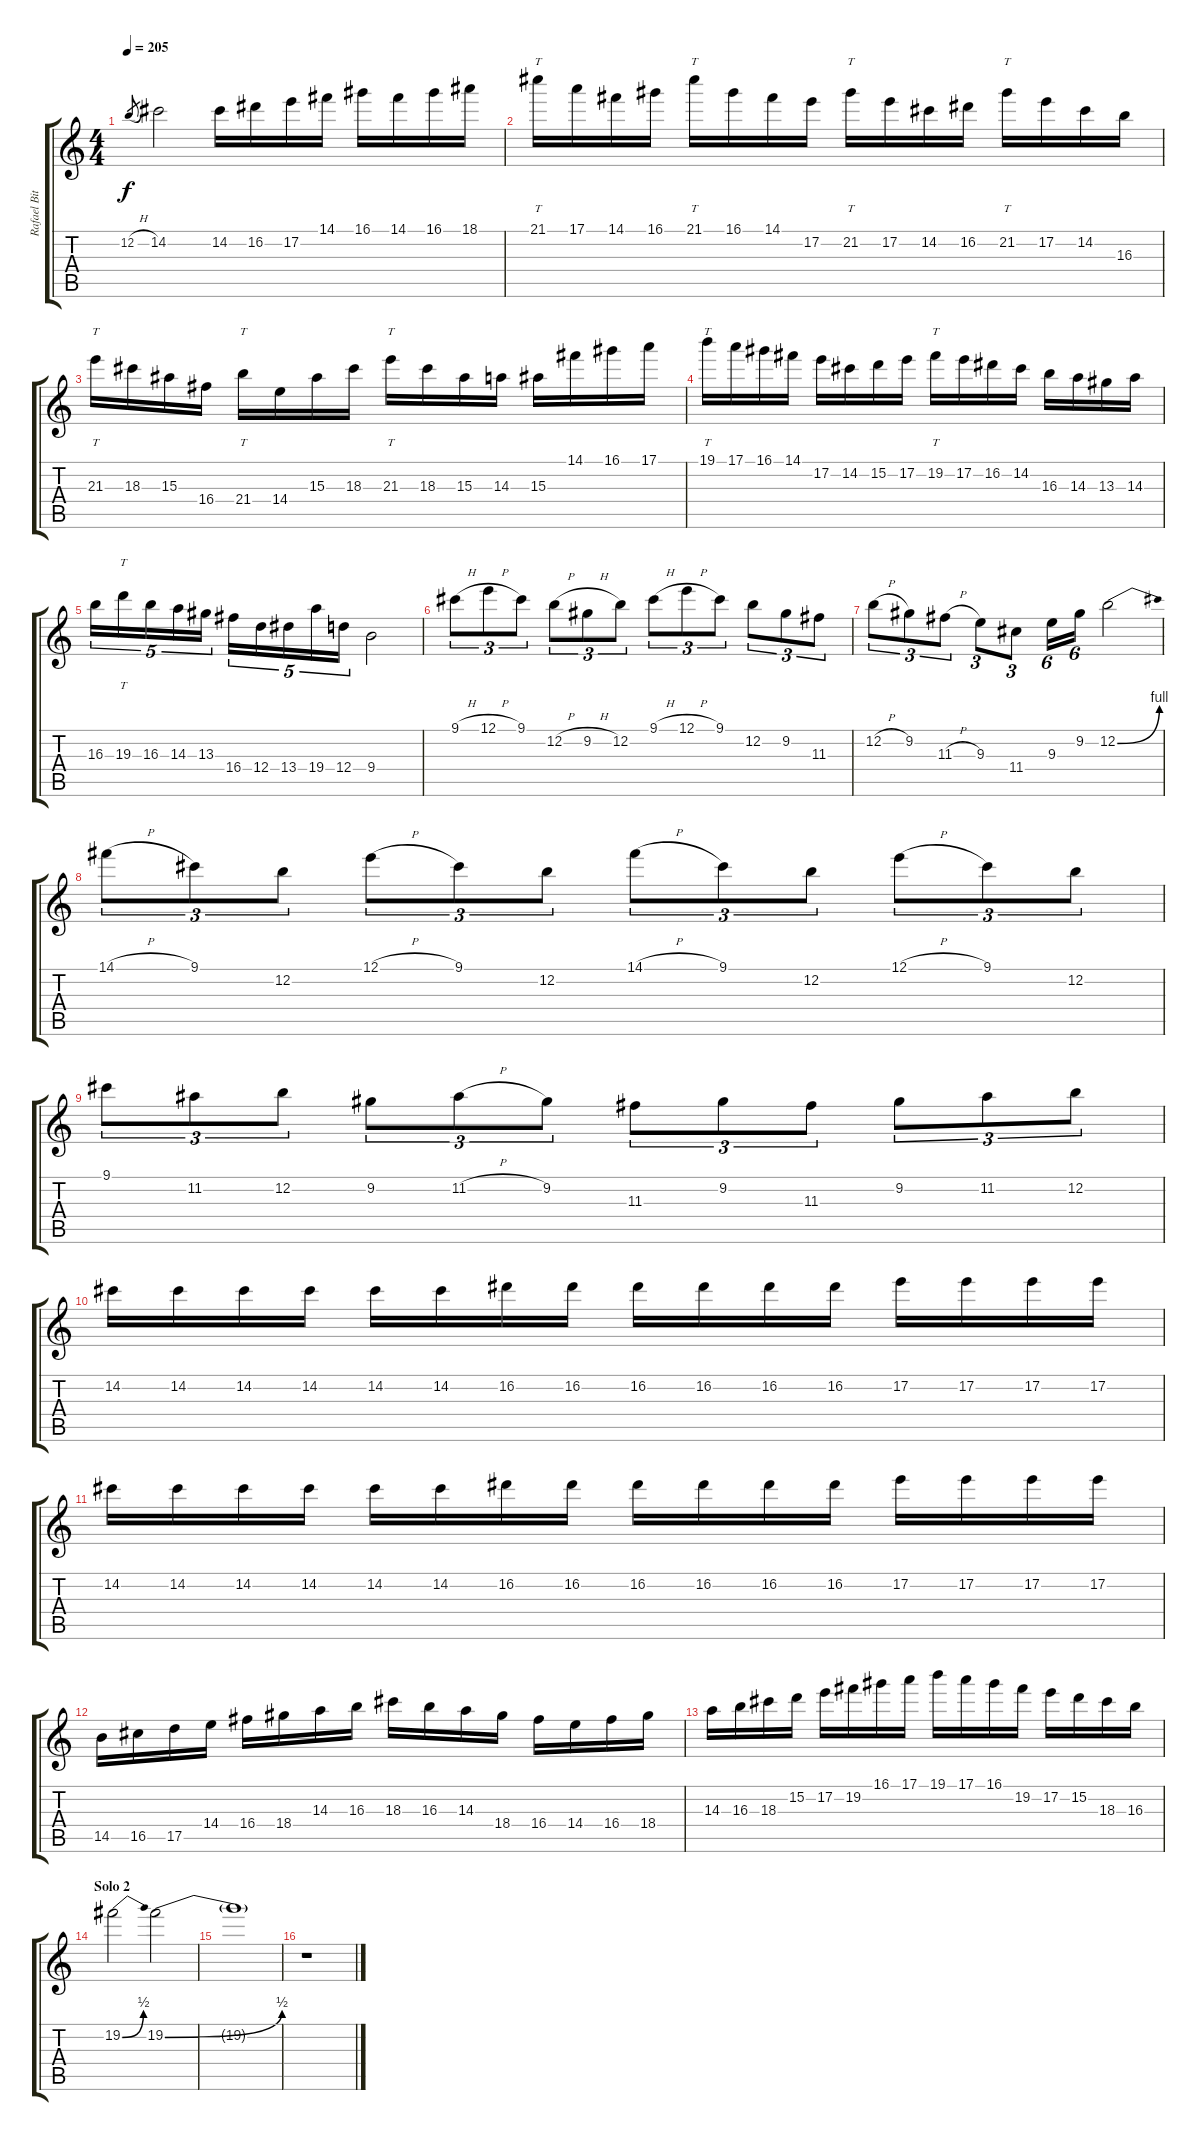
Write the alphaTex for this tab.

\track ("Rafael Bittencourt (Solo)" "Rafael Bit") {instrument distortionguitar}
\staff {score tabs}
\tuning (E4 B3 G3 D3 A2 E2) {hide}
\ts (4 4)
\tempo 205
\clef g2
\ks c
12.2{h}.8{gr dy f} 14.2.2 14.2.16 16.2.16 17.2.16 14.1.16 16.1.16 14.1.16 16.1.16 18.1.16 |
21.1.16{tt} 17.1.16 14.1.16 16.1.16 21.1.16{tt} 16.1.16 14.1.16 17.2.16 21.2.16{tt} 17.2.16 14.2.16 16.2.16 21.2.16{tt} 17.2.16 14.2.16 16.3.16 |
21.3.16{tt} 18.3.16 15.3.16 16.4.16 21.4.16{tt} 14.4.16 15.3.16 18.3.16 21.3.16{tt} 18.3.16 15.3.16 14.3.16 15.3.16 14.1.16 16.1.16 17.1.16 |
19.1.16{tt} 17.1.16 16.1.16 14.1.16 17.2.16 14.2.16 15.2.16 17.2.16 19.2.16{tt} 17.2.16 16.2.16 14.2.16 16.3.16 14.3.16 13.3.16 14.3.16 |
16.3.16{tu (5 4)} 19.3.16{tt tu (5 4)} 16.3.16{tu (5 4)} 14.3.16{tu (5 4)} 13.3.16{tu (5 4)} 16.4.16{tu (5 4)} 12.4.16{tu (5 4)} 13.4.16{tu (5 4)} 19.4.16{tu (5 4)} 12.4.16{tu (5 4)} 9.4.2 |
9.1{h}.8{tu (3 2)} 12.1{h}.8{tu (3 2)} 9.1.8{tu (3 2)} 12.2{h}.8{tu (3 2)} 9.2{h}.8{tu (3 2)} 12.2.8{tu (3 2)} 9.1{h}.8{tu (3 2)} 12.1{h}.8{tu (3 2)} 9.1.8{tu (3 2)} 12.2.8{tu (3 2)} 9.2.8{tu (3 2)} 11.3.8{tu (3 2)} |
12.2{h}.8{tu (3 2)} 9.2.8{tu (3 2)} 11.3{h}.8{tu (3 2)} 9.3.8{tu (3 2)} 11.4.8{tu (3 2)} 9.3.16{tu (6 4)} 9.2.16{tu (6 4)} 12.2{be (bend 0 0 60 4)}.2 |
14.1{h}.8{tu (3 2)} 9.1.8{tu (3 2)} 12.2.8{tu (3 2)} 12.1{h}.8{tu (3 2)} 9.1.8{tu (3 2)} 12.2.8{tu (3 2)} 14.1{h}.8{tu (3 2)} 9.1.8{tu (3 2)} 12.2.8{tu (3 2)} 12.1{h}.8{tu (3 2)} 9.1.8{tu (3 2)} 12.2.8{tu (3 2)} |
9.1.8{tu (3 2)} 11.2.8{tu (3 2)} 12.2.8{tu (3 2)} 9.2.8{tu (3 2)} 11.2{h}.8{tu (3 2)} 9.2.8{tu (3 2)} 11.3.8{tu (3 2)} 9.2.8{tu (3 2)} 11.3.8{tu (3 2)} 9.2.8{tu (3 2)} 11.2.8{tu (3 2)} 12.2.8{tu (3 2)} |
14.2.16 14.2.16 14.2.16 14.2.16 14.2.16 14.2.16 16.2.16 16.2.16 16.2.16 16.2.16 16.2.16 16.2.16 17.2.16 17.2.16 17.2.16 17.2.16 |
14.2.16 14.2.16 14.2.16 14.2.16 14.2.16 14.2.16 16.2.16 16.2.16 16.2.16 16.2.16 16.2.16 16.2.16 17.2.16 17.2.16 17.2.16 17.2.16 |
14.5.16 16.5.16 17.5.16 14.4.16 16.4.16 18.4.16 14.3.16 16.3.16 18.3.16 16.3.16 14.3.16 18.4.16 16.4.16 14.4.16 16.4.16 18.4.16 |
14.3.16 16.3.16 18.3.16 15.2.16 17.2.16 19.2.16 16.1.16 17.1.16 19.1.16 17.1.16 16.1.16 19.2.16 17.2.16 15.2.16 18.3.16 16.3.16 |
\section ("" "Solo 2")
19.2{be (bend 0 0 60 2)}.2 19.2{be (bend 0 0 60 2)}.2 |
19.2{t}.1 |
r.1{volume 14}
